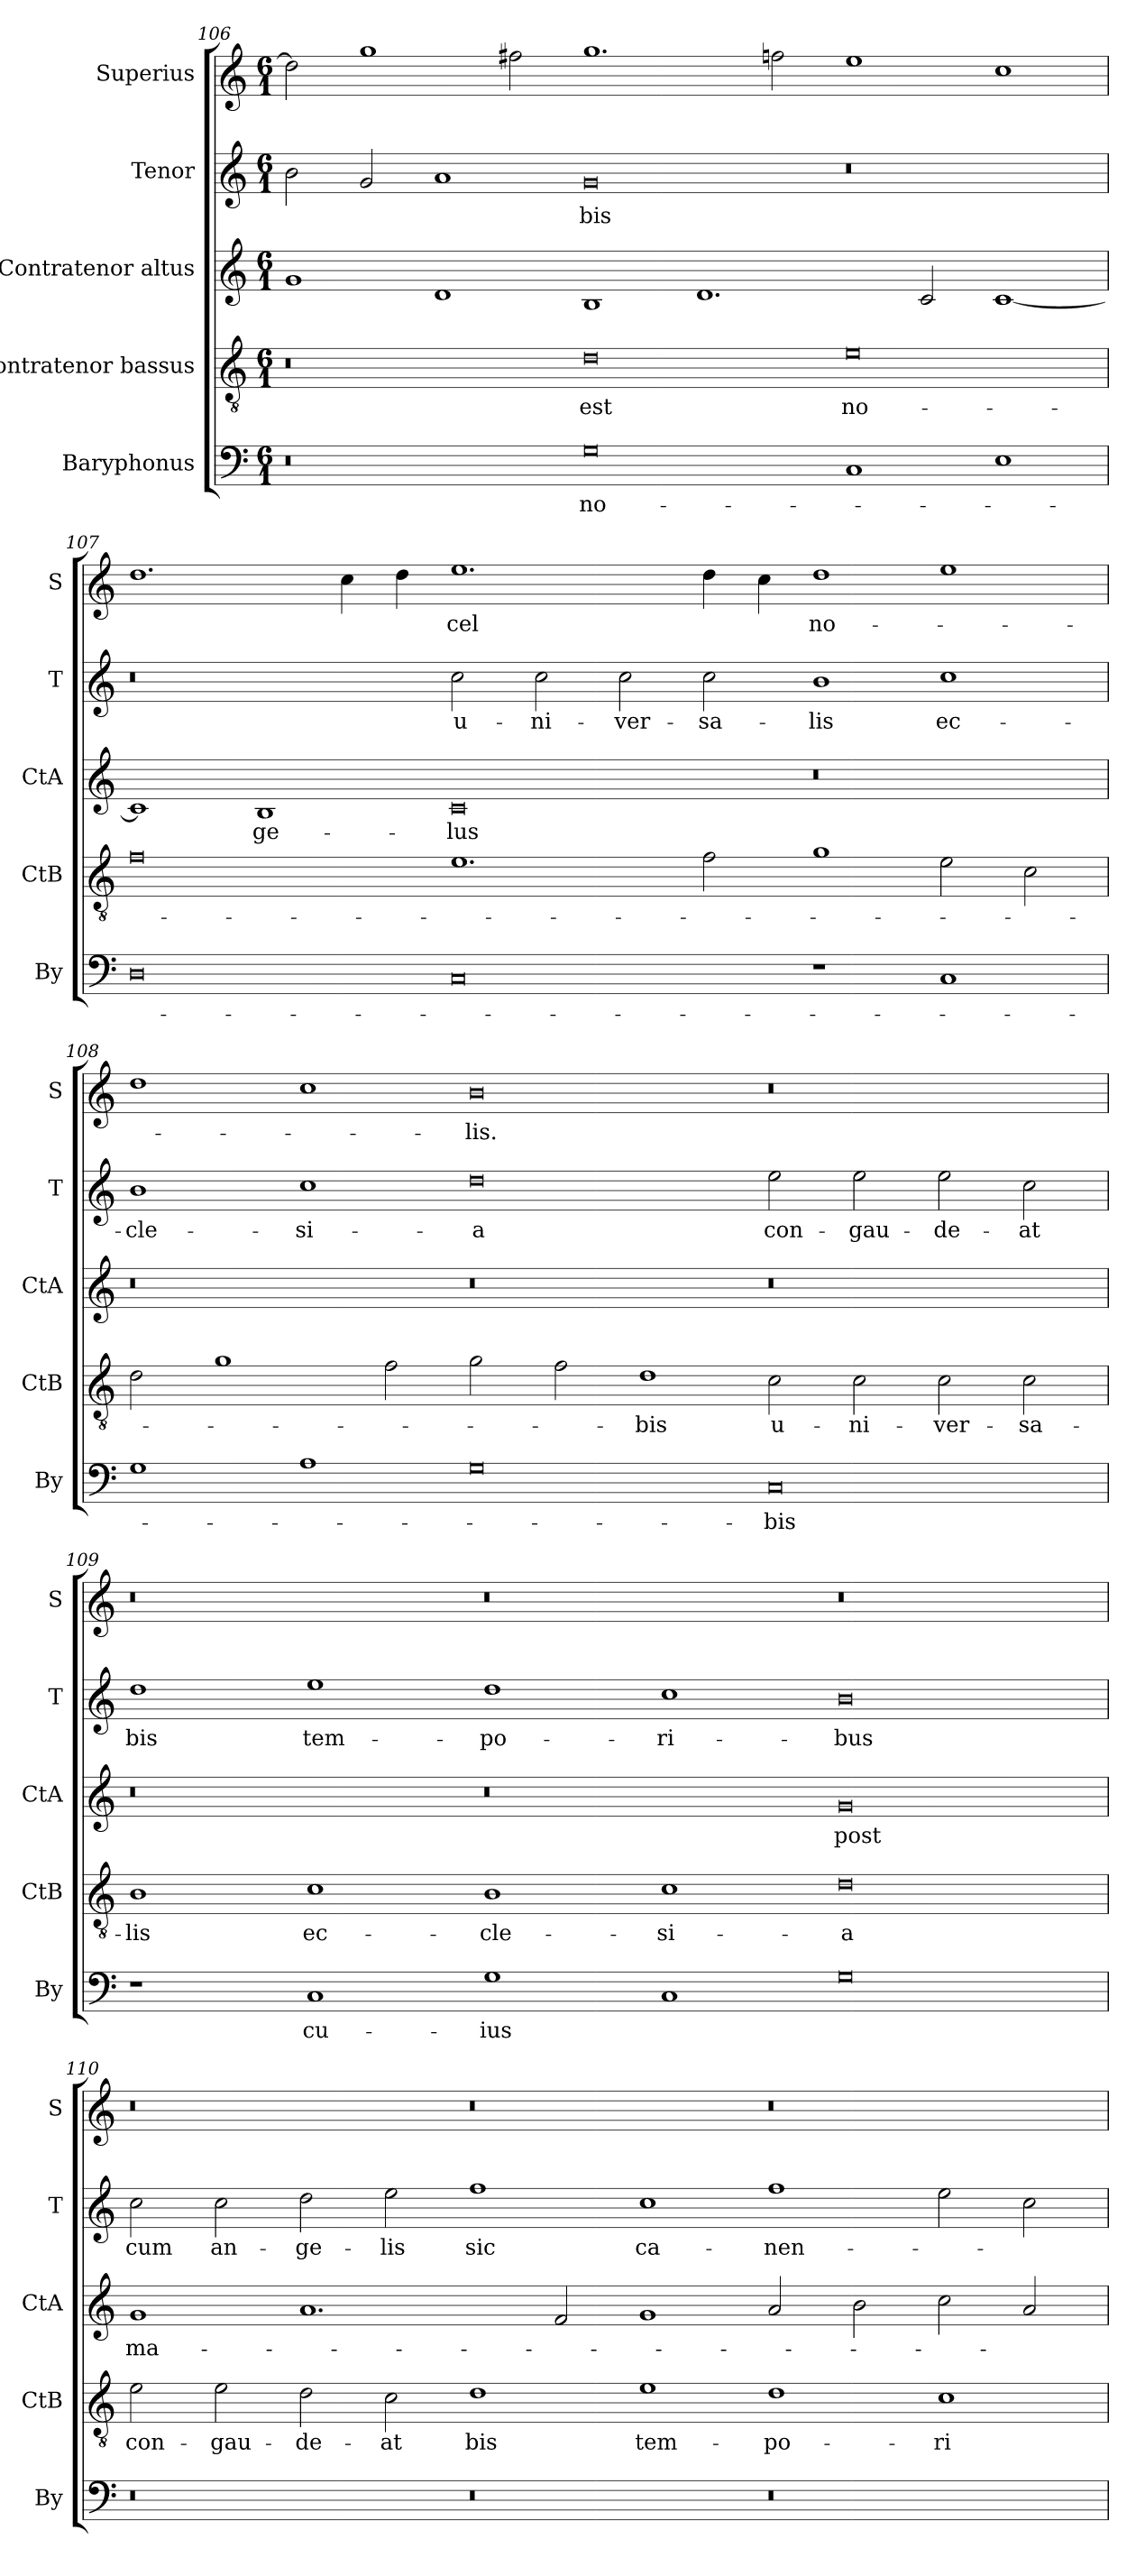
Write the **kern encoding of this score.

**kern	**text	**kern	**text	**kern	**text	**kern	**text	**kern	**text
*part5	*part5	*part4	*part4	*part3	*part3	*part2	*part2	*part1	*part1
*staff5	*staff5	*staff4	*staff4	*staff3	*staff3	*staff2	*staff2	*staff1	*staff1
*I"Baryphonus	*	*I"Contratenor bassus	*	*I"Contratenor altus	*	*I"Tenor	*	*I"Superius	*
*I'By	*	*I'CtB	*	*I'CtA	*	*I'T	*	*I'S	*
*clefF4	*	*clefGv2	*	*clefG2	*	*clefG2	*	*clefG2	*
*k[]	*	*k[]	*	*k[]	*	*k[]	*	*k[]	*
*M6/1	*	*M6/1	*	*M6/1	*	*M6/1	*	*M6/1	*
=106	=106	=106	=106	=106	=106	=106	=106	=106	=106
0r	.	0r	.	1g	.	2b\	.	2dd\]	.
.	.	.	.	.	.	2g/	.	1gg	.
.	.	.	.	1d	.	1a	.	.	.
.	.	.	.	.	.	.	.	2ff#X\	.
0G	no-	0d	est	1B	.	0g	-bis	1.gg	.
.	.	.	.	1.d	.	.	.	.	.
.	.	.	.	.	.	.	.	2ffn\	.
1C	.	0e	no-	.	.	0r	.	1ee	.
.	.	.	.	2c/	.	.	.	.	.
1E	.	.	.	[1c	.	.	.	1cc	.
=107	=107	=107	=107	=107	=107	=107	=107	=107	=107
0D	.	0f	.	1c]	.	0r	.	1.dd	.
.	.	.	.	1B	-ge-	.	.	.	.
.	.	.	.	.	.	.	.	4cc\	.
.	.	.	.	.	.	.	.	4dd\	.
0C	.	1.e	.	0c	-lus	2cc\	u-	1.ee	cel
.	.	.	.	.	.	2cc\	-ni-	.	.
.	.	.	.	.	.	2cc\	-ver-	.	.
.	.	2f\	.	.	.	2cc\	-sa-	4dd\	.
.	.	.	.	.	.	.	.	4cc\	.
1r	.	1g	.	0r	.	1b	-lis	1dd	no-
1C	.	2e\	.	.	.	1cc	ec-	1ee	.
.	.	2c\	.	.	.	.	.	.	.
=108	=108	=108	=108	=108	=108	=108	=108	=108	=108
1G	.	2d\	.	0r	.	1b	-cle-	1dd	.
.	.	1g	.	.	.	.	.	.	.
1A	.	.	.	.	.	1cc	-si-	1cc	.
.	.	2f\	.	.	.	.	.	.	.
0G	.	2g\	.	0r	.	0dd	-a	0b	-lis.
.	.	2f\	.	.	.	.	.	.	.
.	.	1d	-bis	.	.	.	.	.	.
0C	-bis	2c\	u-	0r	.	2ee\	con-	0r	.
.	.	2c\	-ni-	.	.	2ee\	-gau-	.	.
.	.	2c\	-ver-	.	.	2ee\	-de-	.	.
.	.	2c\	-sa-	.	.	2cc\	-at	.	.
=109	=109	=109	=109	=109	=109	=109	=109	=109	=109
1r	.	1B	-lis	0r	.	1dd	bis	0r	.
1C	cu-	1c	ec-	.	.	1ee	tem-	.	.
1G	-ius	1B	-cle-	0r	.	1dd	-po-	0r	.
1C	.	1c	-si-	.	.	1cc	-ri-	.	.
0G	.	0d	-a	0g	post	0b	-bus	0r	.
=110	=110	=110	=110	=110	=110	=110	=110	=110	=110
0r	.	2e\	con-	1g	ma-	2cc\	cum	0r	.
.	.	2e\	-gau-	.	.	2cc\	an-	.	.
.	.	2d\	-de-	1.a	.	2dd\	-ge-	.	.
.	.	2c\	-at	.	.	2ee\	-lis	.	.
0r	.	1d	bis	.	.	1ff	sic	0r	.
.	.	.	.	2f/	.	.	.	.	.
.	.	1e	tem-	1g	.	1cc	ca-	.	.
0r	.	1d	-po-	2a/	.	1ff	-nen-	0r	.
.	.	.	.	2b\	.	.	.	.	.
.	.	1c	-ri-	2cc\	.	2ee\	.	.	.
.	.	.	.	2a/	.	2cc\	.	.	.
=	=	=	=	=	=	=	=	=	=
*-	*-	*-	*-	*-	*-	*-	*-	*-	*-
